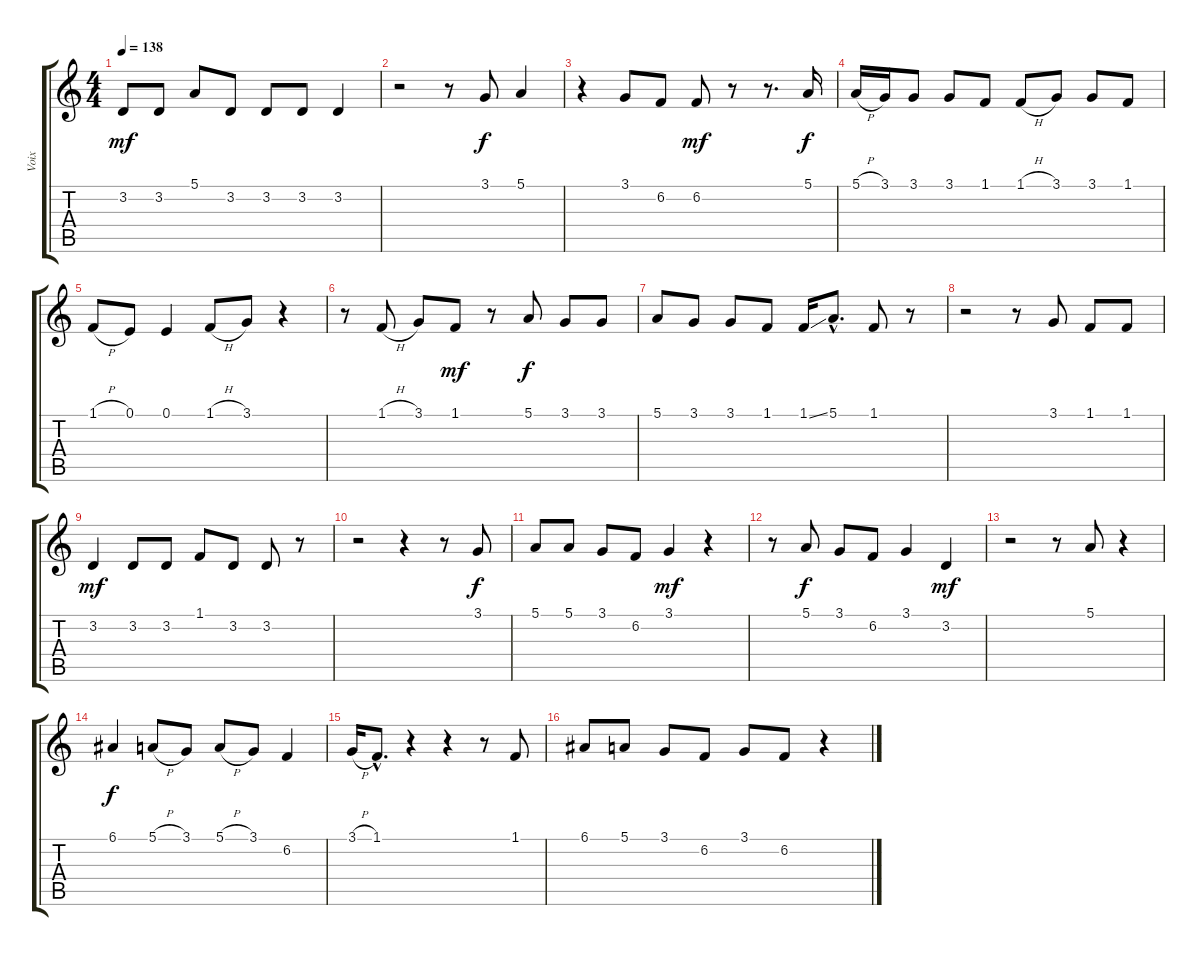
\track ("Voix" "Voix") {instrument accordion}
\staff {score tabs}
\tuning (E4 B3 G3 D3 A2 E2) {hide}
\ts (4 4)
\tempo 138
\clef g2
\ks c
3.2.8{dy mf} 3.2.8 5.1.8 3.2.8 3.2.8 3.2.8 3.2.4 |
r.2 r.8 3.1.8{dy f} 5.1.4 |
r.4 3.1.8 6.2.8 6.2.8{dy mf} r.8 r.8{d} 5.1.16{dy f} |
5.1{h}.16 3.1.16 3.1.8 3.1.8 1.1.8 1.1{h}.8 3.1.8 3.1.8 1.1.8 |
1.1{h}.8 0.1.8 0.1.4 1.1{h}.8 3.1.8 r.4 |
r.8 1.1{h}.8 3.1.8 1.1.8{dy mf} r.8 5.1.8{dy f} 3.1.8 3.1.8 |
5.1.8 3.1.8 3.1.8 1.1.8 1.1{ss}.16 5.1{hac}.8{d} 1.1.8 r.8 |
r.2 r.8 3.1.8 1.1.8 1.1.8 |
3.2.4{dy mf} 3.2.8 3.2.8 1.1.8 3.2.8 3.2.8 r.8 |
r.2 r.4 r.8 3.1.8{dy f} |
5.1.8 5.1.8 3.1.8 6.2.8 3.1.4{dy mf} r.4 |
r.8 5.1.8{dy f} 3.1.8 6.2.8 3.1.4 3.2.4{dy mf} |
r.2 r.8 5.1.8 r.4 |
6.1.4{dy f} 5.1{h}.8 3.1.8 5.1{h}.8 3.1.8 6.2.4 |
3.1{h}.16 1.1{hac}.8{d} r.4 r.4 r.8 1.1.8 |
6.1.8 5.1.8 3.1.8 6.2.8 3.1.8 6.2.8 r.4
